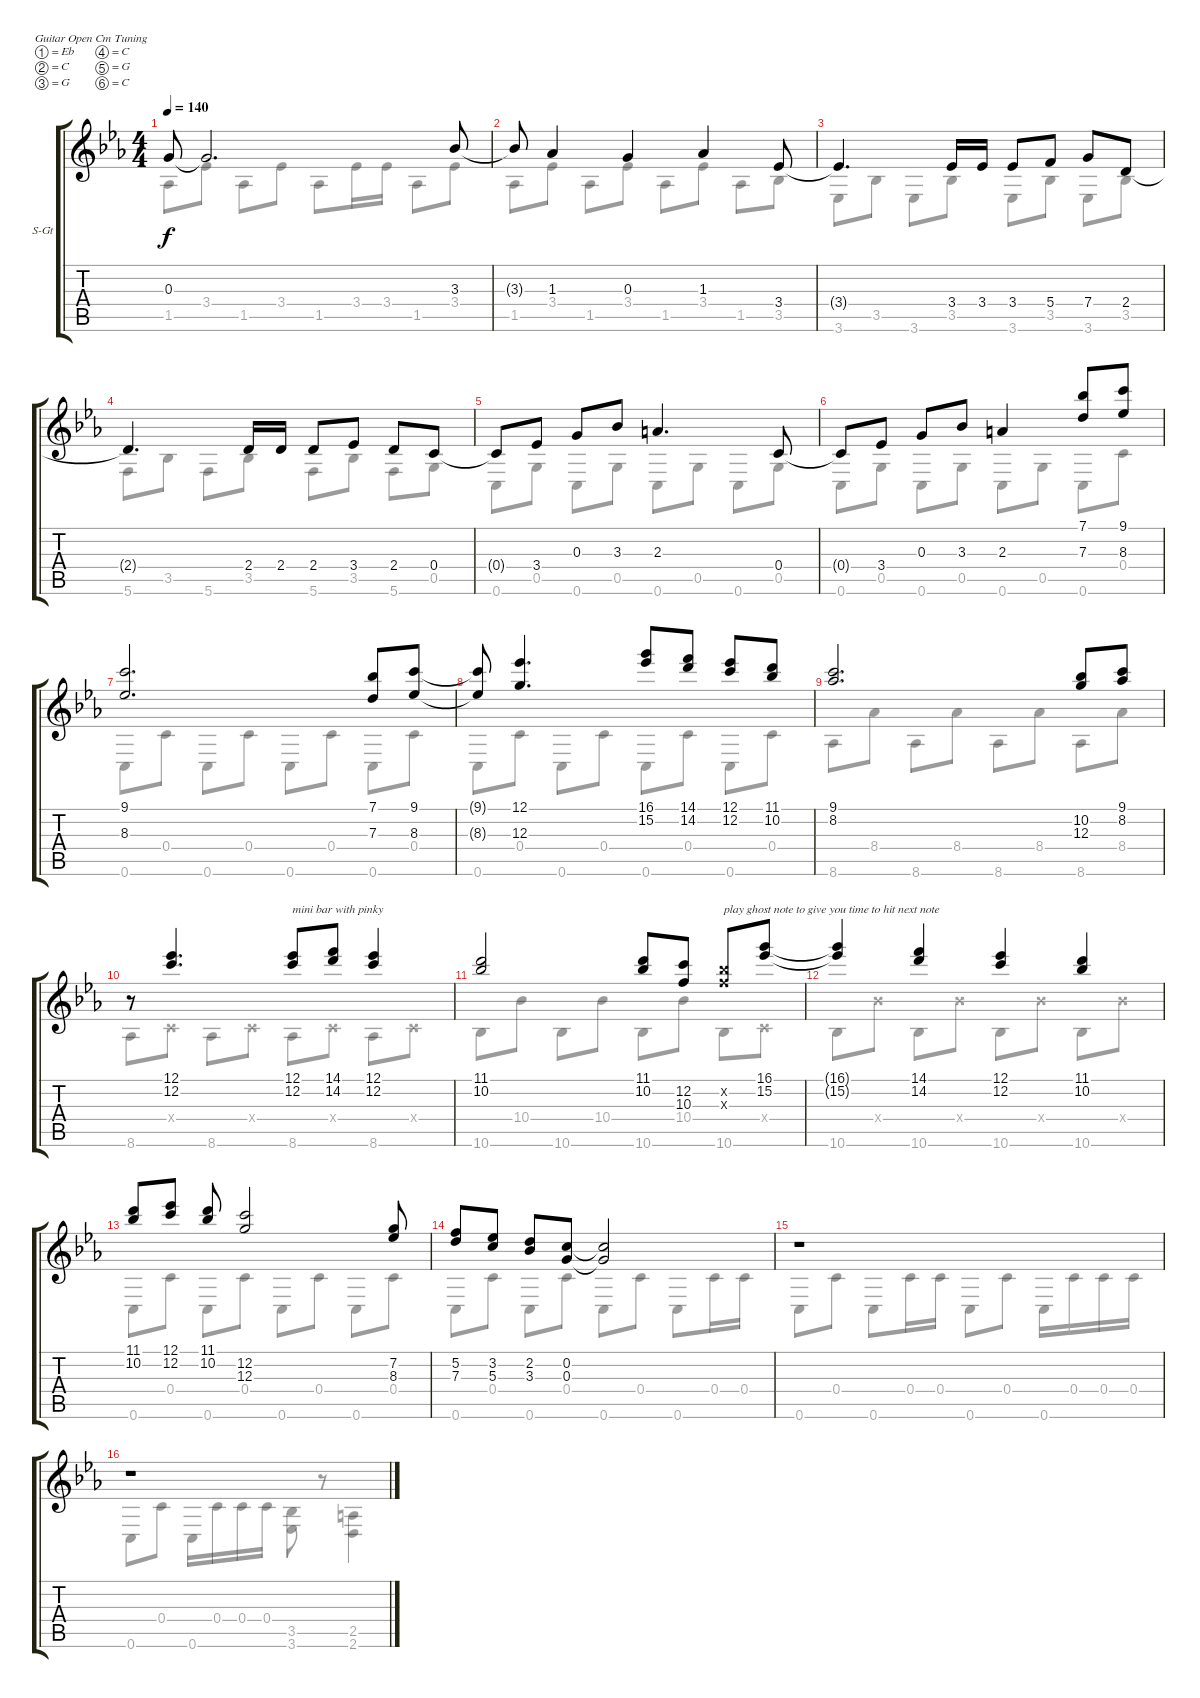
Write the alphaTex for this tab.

\bracketExtendMode groupsimilarinstruments
\firstSystemTrackNameOrientation horizontal
\otherSystemsTrackNameOrientation horizontal
\track ("Track 1" "S-Gt") {instrument acousticguitarsteel}
\staff {score tabs}
\tuning (Eb4 C4 G3 C3 G2 C2)
\voice
\ts (4 4)
\tempo 140
\clef g2
\ks cminor
0.3{t}.8{dy f} 0.3{t}.2{d} 3.3.8 |
3.3{t}.8 1.3.4 0.3.4 1.3.4 3.4.8 |
3.4{t}.4{d} 3.4.16 3.4.16 3.4.8 5.4.8 7.4.8 2.4.8 |
2.4{t}.4{d} 2.4.16 2.4.16 2.4.8 3.4.8 2.4.8 0.4.8 |
0.4{t}.8 3.4.8 0.3.8 3.3.8 2.3.4{d} 0.4.8 |
0.4{t}.8 3.4.8 0.3.8 3.3.8 2.3.4 (7.1 7.3).8 (9.1 8.3).8 |
(9.1 8.3).2{d} (7.1 7.3).8 (9.1 8.3).8 |
(9.1{t} 8.3{t}).8 (12.1 12.3).4{d} (16.1 15.2).8 (14.1 14.2).8 (12.1 12.2).8 (11.1 10.2).8 |
(9.1 8.2).2{d} (10.2 12.3).8 (9.1 8.2).8 |
r.8 (12.1 12.2).4{d} (12.1 12.2).8{txt "mini bar with pinky"} (14.1 14.2).8 (12.1 12.2).4 |
(11.1 10.2).2 (11.1 10.2).8 (12.2 10.3).8 (10.2{x} 10.3{x}).8{txt "play ghost note to give you time to hit next note"} (16.1 15.2).8 |
(16.1{t} 15.2{t}).4 (14.1 14.2).4 (12.1 12.2).4 (11.1 10.2).4 |
(11.1 10.2).8 (12.1 12.2).8 (11.1 10.2).8 (12.2 12.3).2 (7.2 8.3).8 |
(5.2 7.3).8 (3.2 5.3).8 (2.2 3.3).8 (0.2 0.3).8 (0.2{t} 0.3{t}).2 |
r.1 |
r.1
\voice
\clef g2
\ottava regular
\simile none
\ks cminor
1.5.8{dy f} 3.4.8 1.5.8 3.4.8 1.5.8 3.4.16 3.4.16 1.5.8 3.4.8 |
1.5.8 3.4.8 1.5.8 3.4.8 1.5.8 3.4.8 1.5.8 3.5.8 |
3.6.8 3.5.8 3.6.8 3.5.8 3.6.8 3.5.8 3.6.8 3.5.8 |
5.6.8 3.5.8 5.6.8 3.5.8 5.6.8 3.5.8 5.6.8 0.5.8 |
0.6.8 0.5.8 0.6.8 0.5.8 0.6.8 0.5.8 0.6.8 0.5.8 |
0.6.8 0.5.8 0.6.8 0.5.8 0.6.8 0.5.8 0.6.8 0.4.8 |
0.6.8 0.4.8 0.6.8 0.4.8 0.6.8 0.4.8 0.6.8 0.4.8 |
0.6.8 0.4.8 0.6.8 0.4.8 0.6.8 0.4.8 0.6.8 0.4.8 |
8.6.8 8.4.8 8.6.8 8.4.8 8.6.8 8.4.8 8.6.8 8.4.8 |
8.6.8 0.4{x}.8 8.6.8 0.4{x}.8 8.6.8 0.4{x}.8 8.6.8 0.4{x}.8 |
10.6.8 10.4.8 10.6.8 10.4.8 10.6.8 10.4.8 10.6.8 0.4{x}.8 |
10.6.8 10.4{x}.8 10.6.8 10.4{x}.8 10.6.8 10.4{x}.8 10.6.8 10.4{x}.8 |
0.6.8 0.4.8 0.6.8 0.4.8 0.6.8 0.4.8 0.6.8 0.4.8 |
0.6.8 0.4.8 0.6.8 0.4.8 0.6.8 0.4.8 0.6.8 0.4.16 0.4.16 |
0.6.8 0.4.8 0.6.8 0.4.16 0.4.16 0.6.8 0.4.8 0.6.16 0.4.16 0.4.16 0.4.16 |
0.6.8 0.4.8 0.6.16 0.4.16 0.4.16 0.4.16 (3.5 3.6).8 r.8 (2.5 2.6).4
